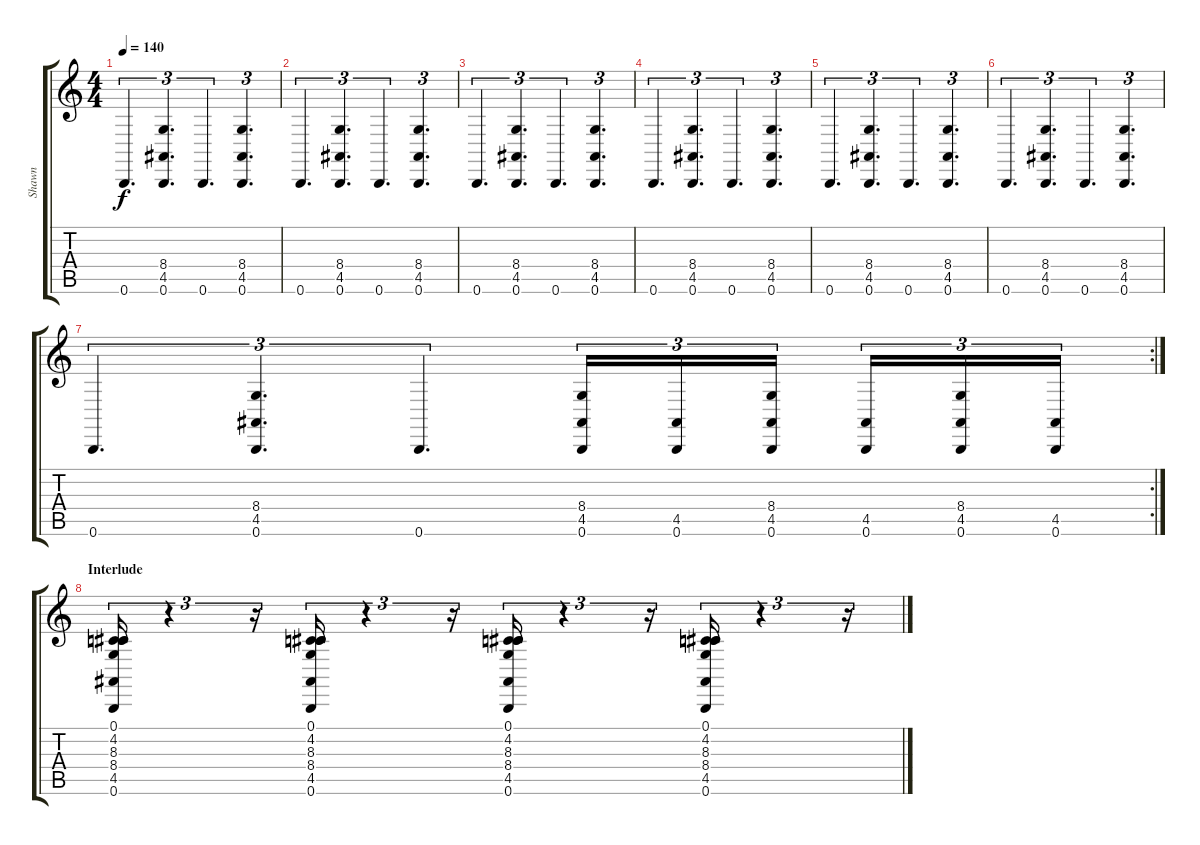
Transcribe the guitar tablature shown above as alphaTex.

\track ("Shawn" "Shawn") {instrument melodictom}
\staff {score tabs}
\tuning (Db4 Ab3 E3 B2 Gb2 B1) {hide}
\ts (4 4)
\tempo 140
\clef g2
\ks c
0.6.4{d tu (3 2) dy f} (8.4 4.5 0.6).4{d tu (3 2)} 0.6.4{d tu (3 2)} (8.4 4.5 0.6).4{d tu (3 2)} |
0.6.4{d tu (3 2)} (8.4 4.5 0.6).4{d tu (3 2)} 0.6.4{d tu (3 2)} (8.4 4.5 0.6).4{d tu (3 2)} |
0.6.4{d tu (3 2)} (8.4 4.5 0.6).4{d tu (3 2)} 0.6.4{d tu (3 2)} (8.4 4.5 0.6).4{d tu (3 2)} |
0.6.4{d tu (3 2)} (8.4 4.5 0.6).4{d tu (3 2)} 0.6.4{d tu (3 2)} (8.4 4.5 0.6).4{d tu (3 2)} |
0.6.4{d tu (3 2)} (8.4 4.5 0.6).4{d tu (3 2)} 0.6.4{d tu (3 2)} (8.4 4.5 0.6).4{d tu (3 2)} |
0.6.4{d tu (3 2)} (8.4 4.5 0.6).4{d tu (3 2)} 0.6.4{d tu (3 2)} (8.4 4.5 0.6).4{d tu (3 2)} |
\rc 2
0.6.4{d tu (3 2)} (8.4 4.5 0.6).4{d tu (3 2)} 0.6.4{d tu (3 2)} (8.4 4.5 0.6).16{tu (3 2)} (4.5 0.6).16{tu (3 2)} (8.4 4.5 0.6).16{tu (3 2)} (4.5 0.6).16{tu (3 2)} (8.4 4.5 0.6).16{tu (3 2)} (4.5 0.6).16{tu (3 2)} |
\section ("" "Interlude")
(0.1 4.2 8.3 8.4 4.5 0.6).16{tu (3 2)} r.4{tu (3 2)} r.16{tu (3 2)} (0.1 4.2 8.3 8.4 4.5 0.6).16{tu (3 2)} r.4{tu (3 2)} r.16{tu (3 2)} (0.1 4.2 8.3 8.4 4.5 0.6).16{tu (3 2)} r.4{tu (3 2)} r.16{tu (3 2)} (0.1 4.2 8.3 8.4 4.5 0.6).16{tu (3 2)} r.4{tu (3 2)} r.16{tu (3 2)}
